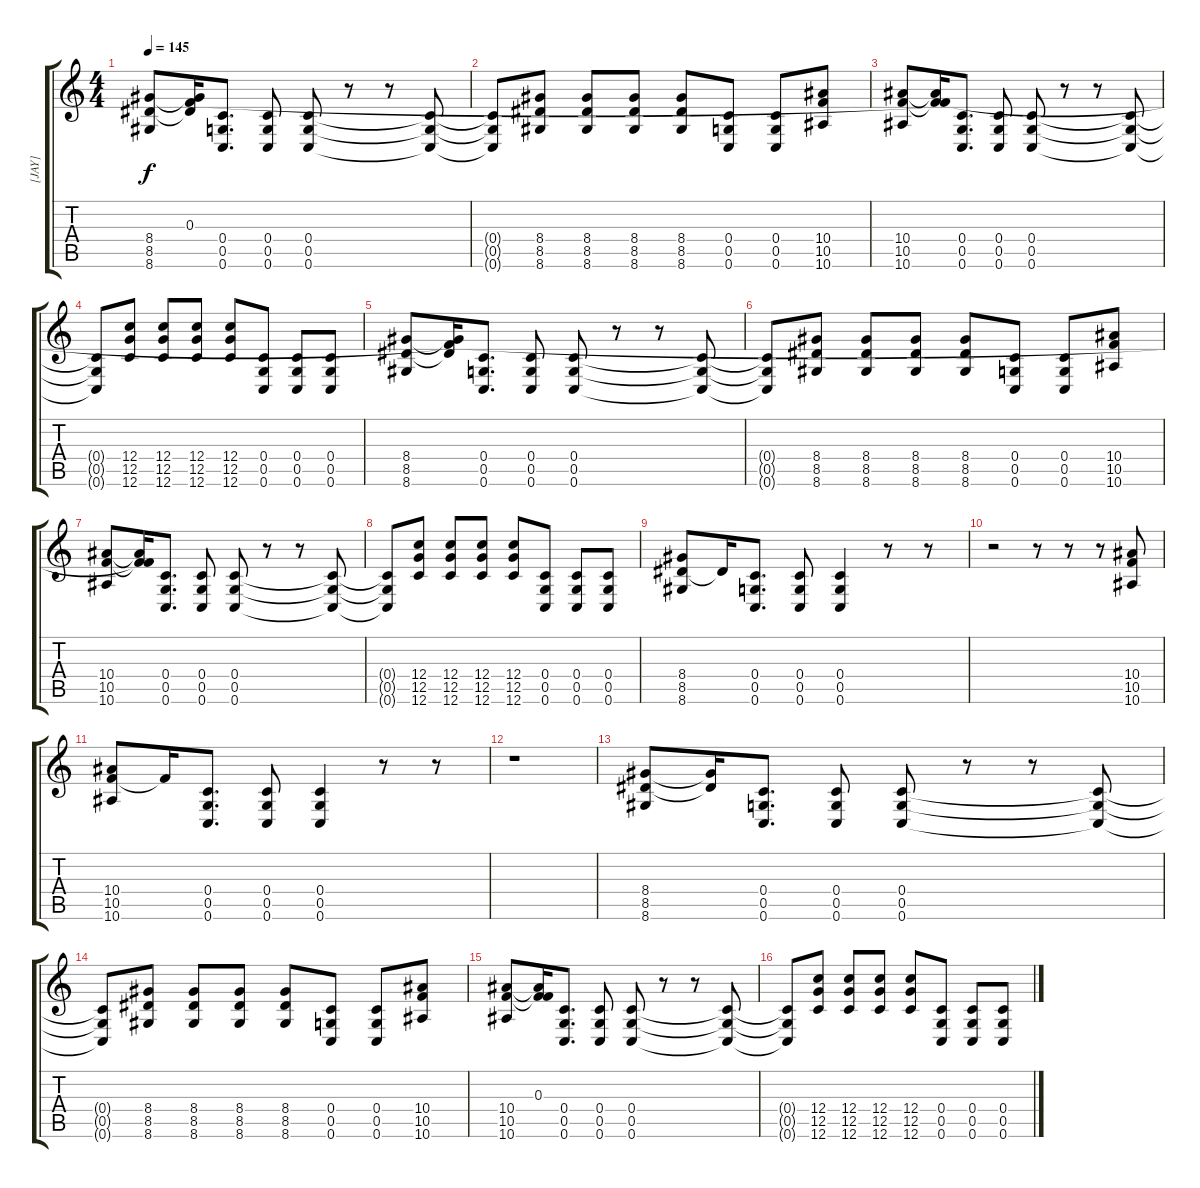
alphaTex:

\track ("[JAY]" "[JAY]") {instrument overdrivenguitar}
\staff {score tabs}
\tuning (D4 A3 F3 C3 G2 C2) {hide}
\ts (4 4)
\tempo 145
\clef g2
\ks c
(8.4 8.5 8.6).8{dy f} (0.3{t} 8.4{t} 8.5{t}).16 (0.4 0.5 0.6).8{d} (0.4 0.5 0.6).8 (0.4 0.5 0.6).8 r.8 r.8 (0.4{t} 0.5{t} 0.6{t}).8 |
(0.4{t} 0.5{t} 0.6{t}).8 (8.4 8.5 8.6).8 (8.4 8.5 8.6).8 (8.4 8.5 8.6).8 (8.4 8.5 8.6).8 (0.4 0.5 0.6).8 (0.4 0.5 0.6).8 (10.4 10.5 10.6).8 |
(10.4 10.5 10.6).8 (0.3{t} 10.4{t} 10.5{t}).16 (0.4 0.5 0.6).8{d} (0.4 0.5 0.6).8 (0.4 0.5 0.6).8 r.8 r.8 (0.4{t} 0.5{t} 0.6{t}).8 |
(0.4{t} 0.5{t} 0.6{t}).8 (12.4 12.5 12.6).8 (12.4 12.5 12.6).8 (12.4 12.5 12.6).8 (12.4 12.5 12.6).8 (0.4 0.5 0.6).8 (0.4 0.5 0.6).8 (0.4 0.5 0.6).8 |
(8.4 8.5 8.6).8 (0.3{t} 8.4{t} 8.5{t}).16 (0.4 0.5 0.6).8{d} (0.4 0.5 0.6).8 (0.4 0.5 0.6).8 r.8 r.8 (0.4{t} 0.5{t} 0.6{t}).8 |
(0.4{t} 0.5{t} 0.6{t}).8 (8.4 8.5 8.6).8 (8.4 8.5 8.6).8 (8.4 8.5 8.6).8 (8.4 8.5 8.6).8 (0.4 0.5 0.6).8 (0.4 0.5 0.6).8 (10.4 10.5 10.6).8 |
(10.4 10.5 10.6).8 (0.3{t} 10.4{t} 10.5{t}).16 (0.4 0.5 0.6).8{d} (0.4 0.5 0.6).8 (0.4 0.5 0.6).8 r.8 r.8 (0.4{t} 0.5{t} 0.6{t}).8 |
(0.4{t} 0.5{t} 0.6{t}).8 (12.4 12.5 12.6).8 (12.4 12.5 12.6).8 (12.4 12.5 12.6).8 (12.4 12.5 12.6).8 (0.4 0.5 0.6).8 (0.4 0.5 0.6).8 (0.4 0.5 0.6).8 |
(8.4 8.5 8.6).8 8.5{t}.16 (0.4 0.5 0.6).8{d} (0.4 0.5 0.6).8 (0.4 0.5 0.6).4 r.8 r.8 |
r.2 r.8 r.8 r.8 (10.4 10.5 10.6).8 |
(10.4 10.5 10.6).8 10.5{t}.16 (0.4 0.5 0.6).8{d} (0.4 0.5 0.6).8 (0.4 0.5 0.6).4 r.8 r.8 |
r.1 |
(8.4 8.5 8.6).8 (8.4{t} 8.5{t}).16 (0.4 0.5 0.6).8{d} (0.4 0.5 0.6).8 (0.4 0.5 0.6).8 r.8 r.8 (0.4{t} 0.5{t} 0.6{t}).8 |
(0.4{t} 0.5{t} 0.6{t}).8 (8.4 8.5 8.6).8 (8.4 8.5 8.6).8 (8.4 8.5 8.6).8 (8.4 8.5 8.6).8 (0.4 0.5 0.6).8 (0.4 0.5 0.6).8 (10.4 10.5 10.6).8 |
(10.4 10.5 10.6).8 (0.3 10.4{t} 10.5{t}).16 (0.4 0.5 0.6).8{d} (0.4 0.5 0.6).8 (0.4 0.5 0.6).8 r.8 r.8 (0.4{t} 0.5{t} 0.6{t}).8 |
(0.4{t} 0.5{t} 0.6{t}).8 (12.4 12.5 12.6).8 (12.4 12.5 12.6).8 (12.4 12.5 12.6).8 (12.4 12.5 12.6).8 (0.4 0.5 0.6).8 (0.4 0.5 0.6).8 (0.4 0.5 0.6).8
